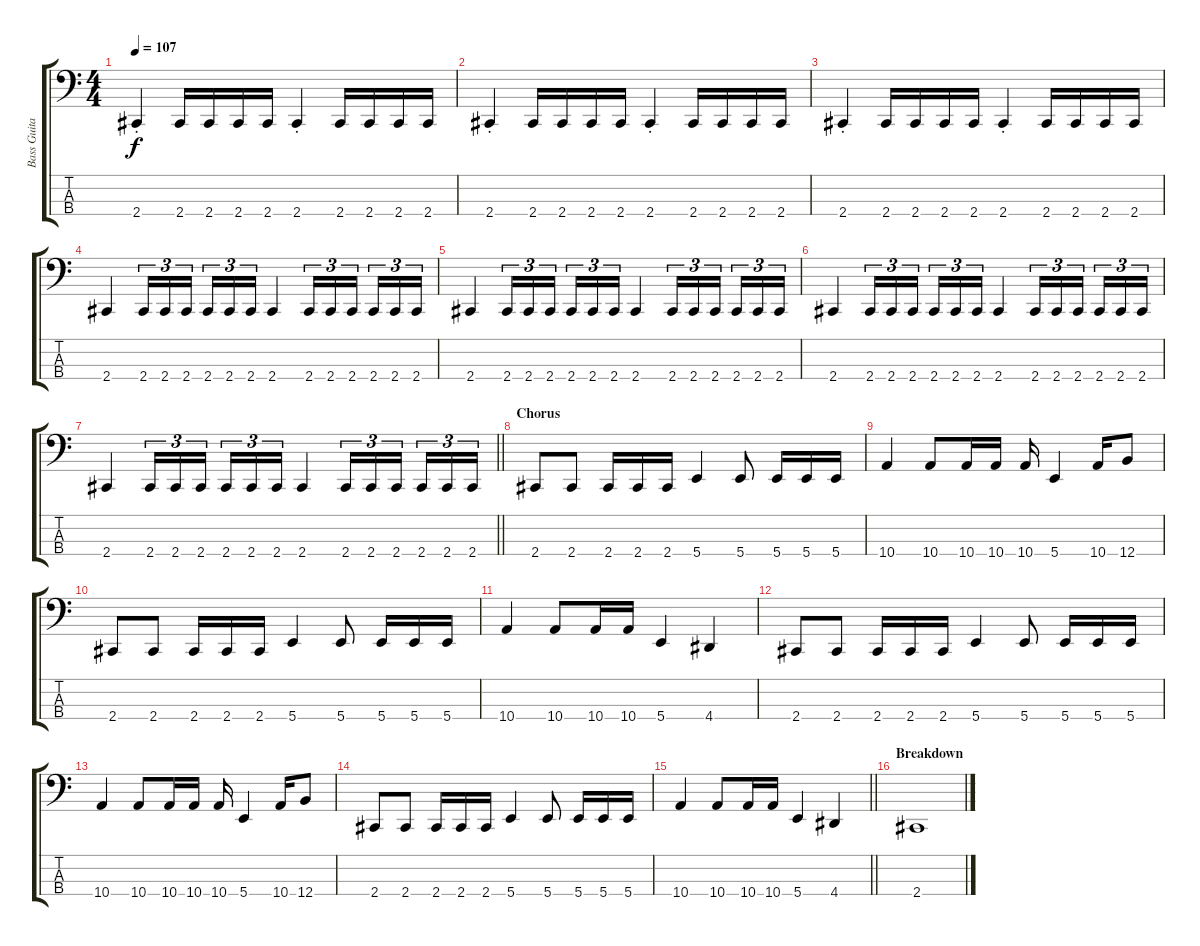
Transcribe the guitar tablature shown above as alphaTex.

\track ("Bass Guitar" "Bass Guita") {instrument electricbasspick}
\staff {score tabs}
\tuning (E2 B1 Gb1 B0) {hide}
\ts (4 4)
\tempo 107
\clef f4
\ks c
2.4{st}.4{dy f} 2.4.16 2.4.16 2.4.16 2.4.16 2.4{st}.4 2.4.16 2.4.16 2.4.16 2.4.16 |
2.4{st}.4 2.4.16 2.4.16 2.4.16 2.4.16 2.4{st}.4 2.4.16 2.4.16 2.4.16 2.4.16 |
2.4{st}.4 2.4.16 2.4.16 2.4.16 2.4.16 2.4{st}.4 2.4.16 2.4.16 2.4.16 2.4.16 |
2.4.4 2.4.16{tu (3 2)} 2.4.16{tu (3 2)} 2.4.16{tu (3 2) beam splitsecondary} 2.4.16{tu (3 2)} 2.4.16{tu (3 2)} 2.4.16{tu (3 2)} 2.4.4 2.4.16{tu (3 2)} 2.4.16{tu (3 2)} 2.4.16{tu (3 2) beam splitsecondary} 2.4.16{tu (3 2)} 2.4.16{tu (3 2)} 2.4.16{tu (3 2)} |
2.4.4 2.4.16{tu (3 2)} 2.4.16{tu (3 2)} 2.4.16{tu (3 2) beam splitsecondary} 2.4.16{tu (3 2)} 2.4.16{tu (3 2)} 2.4.16{tu (3 2)} 2.4.4 2.4.16{tu (3 2)} 2.4.16{tu (3 2)} 2.4.16{tu (3 2) beam splitsecondary} 2.4.16{tu (3 2)} 2.4.16{tu (3 2)} 2.4.16{tu (3 2)} |
2.4.4 2.4.16{tu (3 2)} 2.4.16{tu (3 2)} 2.4.16{tu (3 2) beam splitsecondary} 2.4.16{tu (3 2)} 2.4.16{tu (3 2)} 2.4.16{tu (3 2)} 2.4.4 2.4.16{tu (3 2)} 2.4.16{tu (3 2)} 2.4.16{tu (3 2) beam splitsecondary} 2.4.16{tu (3 2)} 2.4.16{tu (3 2)} 2.4.16{tu (3 2)} |
\barLineRight lightlight
2.4.4 2.4.16{tu (3 2)} 2.4.16{tu (3 2)} 2.4.16{tu (3 2) beam splitsecondary} 2.4.16{tu (3 2)} 2.4.16{tu (3 2)} 2.4.16{tu (3 2)} 2.4.4 2.4.16{tu (3 2)} 2.4.16{tu (3 2)} 2.4.16{tu (3 2) beam splitsecondary} 2.4.16{tu (3 2)} 2.4.16{tu (3 2)} 2.4.16{tu (3 2)} |
\section ("" "Chorus")
2.4.8 2.4.8 2.4.16 2.4.16 2.4.16 5.4.4 5.4.8 5.4.16 5.4.16 5.4.16 |
10.4.4 10.4.8 10.4.16 10.4.16 10.4.16 5.4.4 10.4.16 12.4.8 |
2.4.8 2.4.8 2.4.16 2.4.16 2.4.16 5.4.4 5.4.8 5.4.16 5.4.16 5.4.16 |
10.4.4 10.4.8 10.4.16 10.4.16 5.4.4 4.4.4 |
2.4.8 2.4.8 2.4.16 2.4.16 2.4.16 5.4.4 5.4.8 5.4.16 5.4.16 5.4.16 |
10.4.4 10.4.8 10.4.16 10.4.16 10.4.16 5.4.4 10.4.16 12.4.8 |
2.4.8 2.4.8 2.4.16 2.4.16 2.4.16 5.4.4 5.4.8 5.4.16 5.4.16 5.4.16 |
\barLineRight lightlight
10.4.4 10.4.8 10.4.16 10.4.16 5.4.4 4.4.4 |
\section ("" "Breakdown")
2.4.1
